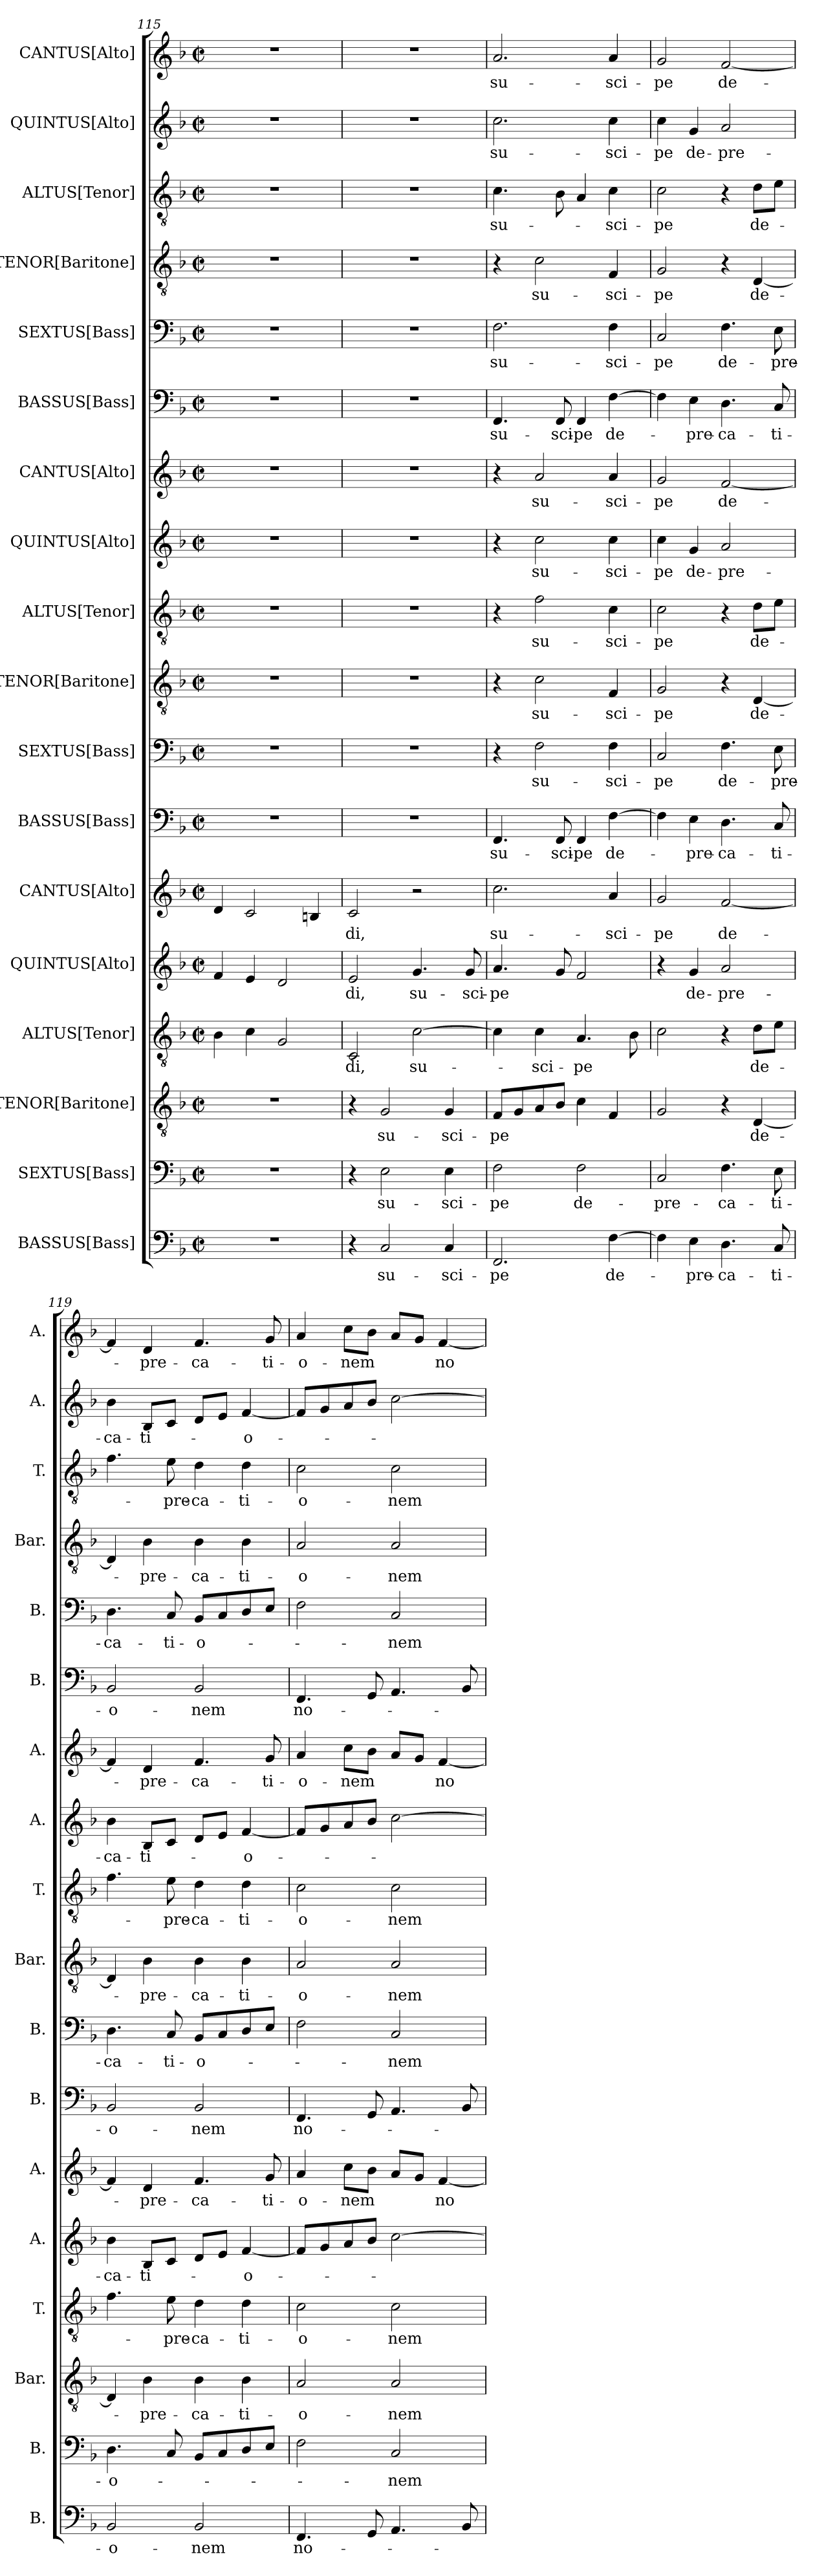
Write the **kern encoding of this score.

**kern	**text	**kern	**text	**kern	**text	**kern	**text	**kern	**text	**kern	**text	**kern	**text	**kern	**text	**kern	**text	**kern	**text	**kern	**text	**kern	**text	**kern	**text	**kern	**text	**kern	**text	**kern	**text	**kern	**text	**kern	**text
*part18	*part18	*part17	*part17	*part16	*part16	*part15	*part15	*part14	*part14	*part13	*part13	*part12	*part12	*part11	*part11	*part10	*part10	*part9	*part9	*part8	*part8	*part7	*part7	*part6	*part6	*part5	*part5	*part4	*part4	*part3	*part3	*part2	*part2	*part1	*part1
*staff18	*staff18	*staff17	*staff17	*staff16	*staff16	*staff15	*staff15	*staff14	*staff14	*staff13	*staff13	*staff12	*staff12	*staff11	*staff11	*staff10	*staff10	*staff9	*staff9	*staff8	*staff8	*staff7	*staff7	*staff6	*staff6	*staff5	*staff5	*staff4	*staff4	*staff3	*staff3	*staff2	*staff2	*staff1	*staff1
*I"BASSUS[Bass]	*	*I"SEXTUS[Bass]	*	*I"TENOR[Baritone]	*	*I"ALTUS[Tenor]	*	*I"QUINTUS[Alto]	*	*I"CANTUS[Alto]	*	*I"BASSUS[Bass]	*	*I"SEXTUS[Bass]	*	*I"TENOR[Baritone]	*	*I"ALTUS[Tenor]	*	*I"QUINTUS[Alto]	*	*I"CANTUS[Alto]	*	*I"BASSUS[Bass]	*	*I"SEXTUS[Bass]	*	*I"TENOR[Baritone]	*	*I"ALTUS[Tenor]	*	*I"QUINTUS[Alto]	*	*I"CANTUS[Alto]	*
*I'B.	*	*I'B.	*	*I'Bar.	*	*I'T.	*	*I'A.	*	*I'A.	*	*I'B.	*	*I'B.	*	*I'Bar.	*	*I'T.	*	*I'A.	*	*I'A.	*	*I'B.	*	*I'B.	*	*I'Bar.	*	*I'T.	*	*I'A.	*	*I'A.	*
*clefF4	*	*clefF4	*	*clefGv2	*	*clefGv2	*	*clefG2	*	*clefG2	*	*clefF4	*	*clefF4	*	*clefGv2	*	*clefGv2	*	*clefG2	*	*clefG2	*	*clefF4	*	*clefF4	*	*clefGv2	*	*clefGv2	*	*clefG2	*	*clefG2	*
*	*	*	*	*ITrd7c12	*	*ITrd7c12	*	*	*	*	*	*	*	*	*	*ITrd7c12	*	*ITrd7c12	*	*	*	*	*	*	*	*	*	*ITrd7c12	*	*ITrd7c12	*	*	*	*	*
*k[b-]	*	*k[b-]	*	*k[b-]	*	*k[b-]	*	*k[b-]	*	*k[b-]	*	*k[b-]	*	*k[b-]	*	*k[b-]	*	*k[b-]	*	*k[b-]	*	*k[b-]	*	*k[b-]	*	*k[b-]	*	*k[b-]	*	*k[b-]	*	*k[b-]	*	*k[b-]	*
*F:	*	*F:	*	*F:	*	*F:	*	*F:	*	*F:	*	*F:	*	*F:	*	*F:	*	*F:	*	*F:	*	*F:	*	*F:	*	*F:	*	*F:	*	*F:	*	*F:	*	*F:	*
*M2/2	*	*M2/2	*	*M2/2	*	*M2/2	*	*M2/2	*	*M2/2	*	*M2/2	*	*M2/2	*	*M2/2	*	*M2/2	*	*M2/2	*	*M2/2	*	*M2/2	*	*M2/2	*	*M2/2	*	*M2/2	*	*M2/2	*	*M2/2	*
*met(c|)	*	*met(c|)	*	*met(c|)	*	*met(c|)	*	*met(c|)	*	*met(c|)	*	*met(c|)	*	*met(c|)	*	*met(c|)	*	*met(c|)	*	*met(c|)	*	*met(c|)	*	*met(c|)	*	*met(c|)	*	*met(c|)	*	*met(c|)	*	*met(c|)	*	*met(c|)	*
=115	=115	=115	=115	=115	=115	=115	=115	=115	=115	=115	=115	=115	=115	=115	=115	=115	=115	=115	=115	=115	=115	=115	=115	=115	=115	=115	=115	=115	=115	=115	=115	=115	=115	=115	=115
1r	.	1r	.	1r	.	4BB-\	.	4f/	.	4d/	.	1r	.	1r	.	1r	.	1r	.	1r	.	1r	.	1r	.	1r	.	1r	.	1r	.	1r	.	1r	.
.	.	.	.	.	.	4C\	.	4e/	.	2c/	.	.	.	.	.	.	.	.	.	.	.	.	.	.	.	.	.	.	.	.	.	.	.	.	.
.	.	.	.	.	.	2GG/	.	2d/	.	.	.	.	.	.	.	.	.	.	.	.	.	.	.	.	.	.	.	.	.	.	.	.	.	.	.
.	.	.	.	.	.	.	.	.	.	4Bn/	.	.	.	.	.	.	.	.	.	.	.	.	.	.	.	.	.	.	.	.	.	.	.	.	.
=116	=116	=116	=116	=116	=116	=116	=116	=116	=116	=116	=116	=116	=116	=116	=116	=116	=116	=116	=116	=116	=116	=116	=116	=116	=116	=116	=116	=116	=116	=116	=116	=116	=116	=116	=116
!	!	!	!	!	!	!	!LO:LY:b	!	!LO:LY:b	!	!LO:LY:b	!	!	!	!	!	!	!	!	!	!	!	!	!	!	!	!	!	!	!	!	!	!	!	!
4r	.	4r	.	4r	.	2CC/	-di,	2e/	-di,	2c/	-di,	1r	.	1r	.	1r	.	1r	.	1r	.	1r	.	1r	.	1r	.	1r	.	1r	.	1r	.	1r	.
!	!LO:LY:b	!	!LO:LY:b	!	!LO:LY:b	!	!	!	!	!	!	!	!	!	!	!	!	!	!	!	!	!	!	!	!	!	!	!	!	!	!	!	!	!	!
2C/	su-	2E\	su-	2GG/	su-	.	.	.	.	.	.	.	.	.	.	.	.	.	.	.	.	.	.	.	.	.	.	.	.	.	.	.	.	.	.
!	!	!	!	!	!	!	!LO:LY:b	!	!LO:LY:b	!	!	!	!	!	!	!	!	!	!	!	!	!	!	!	!	!	!	!	!	!	!	!	!	!	!
.	.	.	.	.	.	[>2C\	su-	4.g/	su-	2r	.	.	.	.	.	.	.	.	.	.	.	.	.	.	.	.	.	.	.	.	.	.	.	.	.
!	!LO:LY:b	!	!LO:LY:b	!	!LO:LY:b	!	!	!	!	!	!	!	!	!	!	!	!	!	!	!	!	!	!	!	!	!	!	!	!	!	!	!	!	!	!
4C/	-sci-	4E\	-sci-	4GG/	-sci-	.	.	.	.	.	.	.	.	.	.	.	.	.	.	.	.	.	.	.	.	.	.	.	.	.	.	.	.	.	.
!	!	!	!	!	!	!	!	!	!LO:LY:b	!	!	!	!	!	!	!	!	!	!	!	!	!	!	!	!	!	!	!	!	!	!	!	!	!	!
.	.	.	.	.	.	.	.	8g/	-sci-	.	.	.	.	.	.	.	.	.	.	.	.	.	.	.	.	.	.	.	.	.	.	.	.	.	.
=117	=117	=117	=117	=117	=117	=117	=117	=117	=117	=117	=117	=117	=117	=117	=117	=117	=117	=117	=117	=117	=117	=117	=117	=117	=117	=117	=117	=117	=117	=117	=117	=117	=117	=117	=117
!	!LO:LY:b	!	!LO:LY:b	!	!LO:LY:b	!	!	!	!LO:LY:b	!	!LO:LY:b	!	!LO:LY:b	!	!	!	!	!	!	!	!	!	!	!	!LO:LY:b	!	!LO:LY:b	!	!	!	!LO:LY:b	!	!LO:LY:b	!	!LO:LY:b
2.FF/	-pe	2F\	-pe	8FF/L	-pe	4C\]	.	4.a/	-pe	2.cc\	su-	4.FF/	su-	4r	.	4r	.	4r	.	4r	.	4r	.	4.FF/	su-	2.F\	su-	4r	.	4.C\	su-	2.cc\	su-	2.a/	su-
.	.	.	.	8GG/	.	.	.	.	.	.	.	.	.	.	.	.	.	.	.	.	.	.	.	.	.	.	.	.	.	.	.	.	.	.	.
!	!	!	!	!	!	!	!LO:LY:b	!	!	!	!	!	!	!	!LO:LY:b	!	!LO:LY:b	!	!LO:LY:b	!	!LO:LY:b	!	!LO:LY:b	!	!	!	!	!	!LO:LY:b	!	!	!	!	!	!
.	.	.	.	8AA/	.	4C\	-sci-	.	.	.	.	.	.	2F\	su-	2C\	su-	2F\	su-	2cc\	su-	2a/	su-	.	.	.	.	2C\	su-	.	.	.	.	.	.
!	!	!	!	!	!	!	!	!	!	!	!	!	!LO:LY:b	!	!	!	!	!	!	!	!	!	!	!	!LO:LY:b	!	!	!	!	!	!	!	!	!	!
.	.	.	.	8BB-/J	.	.	.	8g/	.	.	.	8FF/	-sci-	.	.	.	.	.	.	.	.	.	.	8FF/	-sci-	.	.	.	.	8BB-\	.	.	.	.	.
!	!	!	!LO:LY:b	!	!	!	!LO:LY:b	!	!	!	!	!	!LO:LY:b	!	!	!	!	!	!	!	!	!	!	!	!LO:LY:b	!	!	!	!	!	!	!	!	!	!
.	.	2F\	de-	4C\	.	4.AA/	-pe	2f/	.	.	.	4FF/	-pe	.	.	.	.	.	.	.	.	.	.	4FF/	-pe	.	.	.	.	4AA/	.	.	.	.	.
!	!LO:LY:b	!	!	!	!	!	!	!	!	!	!LO:LY:b	!	!LO:LY:b	!	!LO:LY:b	!	!LO:LY:b	!	!LO:LY:b	!	!LO:LY:b	!	!LO:LY:b	!	!LO:LY:b	!	!LO:LY:b	!	!LO:LY:b	!	!LO:LY:b	!	!LO:LY:b	!	!LO:LY:b
[>4F\	de-	.	.	4FF/	.	.	.	.	.	4a/	-sci-	[>4F\	de-	4F\	-sci-	4FF/	-sci-	4C\	-sci-	4cc\	-sci-	4a/	-sci-	[>4F\	de-	4F\	-sci-	4FF/	-sci-	4C\	-sci-	4cc\	-sci-	4a/	-sci-
.	.	.	.	.	.	8BB-\	.	.	.	.	.	.	.	.	.	.	.	.	.	.	.	.	.	.	.	.	.	.	.	.	.	.	.	.	.
=118	=118	=118	=118	=118	=118	=118	=118	=118	=118	=118	=118	=118	=118	=118	=118	=118	=118	=118	=118	=118	=118	=118	=118	=118	=118	=118	=118	=118	=118	=118	=118	=118	=118	=118	=118
!	!	!	!LO:LY:b	!	!	!	!	!	!	!	!LO:LY:b	!	!	!	!LO:LY:b	!	!LO:LY:b	!	!LO:LY:b	!	!LO:LY:b	!	!LO:LY:b	!	!	!	!LO:LY:b	!	!LO:LY:b	!	!LO:LY:b	!	!LO:LY:b	!	!LO:LY:b
4F\]	.	2C/	-pre-	2GG/	.	2C\	.	4r	.	2g/	-pe	4F\]	.	2C/	-pe	2GG/	-pe	2C\	-pe	4cc\	-pe	2g/	-pe	4F\]	.	2C/	-pe	2GG/	-pe	2C\	-pe	4cc\	-pe	2g/	-pe
!	!LO:LY:b	!	!	!	!	!	!	!	!LO:LY:b	!	!	!	!LO:LY:b	!	!	!	!	!	!	!	!LO:LY:b	!	!	!	!LO:LY:b	!	!	!	!	!	!	!	!LO:LY:b	!	!
4E\	-pre-	.	.	.	.	.	.	4g/	de-	.	.	4E\	-pre-	.	.	.	.	.	.	4g/	de-	.	.	4E\	-pre-	.	.	.	.	.	.	4g/	de-	.	.
!	!LO:LY:b	!	!LO:LY:b	!	!	!	!	!	!LO:LY:b	!	!LO:LY:b	!	!LO:LY:b	!	!LO:LY:b	!	!	!	!	!	!LO:LY:b	!	!LO:LY:b	!	!LO:LY:b	!	!LO:LY:b	!	!	!	!	!	!LO:LY:b	!	!LO:LY:b
4.D\	-ca-	4.F\	-ca-	4r	.	4r	.	2a/	-pre-	[<2f/	de-	4.D\	-ca-	4.F\	de-	4r	.	4r	.	2a/	-pre-	[<2f/	de-	4.D\	-ca-	4.F\	de-	4r	.	4r	.	2a/	-pre-	[<2f/	de-
!	!	!	!	!	!LO:LY:b	!	!LO:LY:b	!	!	!	!	!	!	!	!	!	!LO:LY:b	!	!LO:LY:b	!	!	!	!	!	!	!	!	!	!LO:LY:b	!	!LO:LY:b	!	!	!	!
.	.	.	.	[<4DD/	de-	8D\L	de-	.	.	.	.	.	.	.	.	[<4DD/	de-	8D\L	de-	.	.	.	.	.	.	.	.	[<4DD/	de-	8D\L	de-	.	.	.	.
!	!LO:LY:b	!	!LO:LY:b	!	!	!	!	!	!	!	!	!	!LO:LY:b	!	!LO:LY:b	!	!	!	!	!	!	!	!	!	!LO:LY:b	!	!LO:LY:b	!	!	!	!	!	!	!	!
8C/	-ti-	8E\	-ti-	.	.	8E\J	.	.	.	.	.	8C/	-ti-	8E\	-pre-	.	.	8E\J	.	.	.	.	.	8C/	-ti-	8E\	-pre-	.	.	8E\J	.	.	.	.	.
=119	=119	=119	=119	=119	=119	=119	=119	=119	=119	=119	=119	=119	=119	=119	=119	=119	=119	=119	=119	=119	=119	=119	=119	=119	=119	=119	=119	=119	=119	=119	=119	=119	=119	=119	=119
!	!LO:LY:b	!	!LO:LY:b	!	!	!	!	!	!LO:LY:b	!	!	!	!LO:LY:b	!	!LO:LY:b	!	!	!	!	!	!LO:LY:b	!	!	!	!LO:LY:b	!	!LO:LY:b	!	!	!	!	!	!LO:LY:b	!	!
2BB-/	-o-	4.D\	-o-	4DD/]	.	4.F\	.	4b-\	-ca-	4f/]	.	2BB-/	-o-	4.D\	-ca-	4DD/]	.	4.F\	.	4b-\	-ca-	4f/]	.	2BB-/	-o-	4.D\	-ca-	4DD/]	.	4.F\	.	4b-\	-ca-	4f/]	.
!	!	!	!	!	!LO:LY:b	!	!	!	!LO:LY:b	!	!LO:LY:b	!	!	!	!	!	!LO:LY:b	!	!	!	!LO:LY:b	!	!LO:LY:b	!	!	!	!	!	!LO:LY:b	!	!	!	!LO:LY:b	!	!LO:LY:b
.	.	.	.	4BB-\	-pre-	.	.	8B-/L	-ti-	4d/	-pre-	.	.	.	.	4BB-\	-pre-	.	.	8B-/L	-ti-	4d/	-pre-	.	.	.	.	4BB-\	-pre-	.	.	8B-/L	-ti-	4d/	-pre-
!	!	!	!	!	!	!	!LO:LY:b	!	!	!	!	!	!	!	!LO:LY:b	!	!	!	!LO:LY:b	!	!	!	!	!	!	!	!LO:LY:b	!	!	!	!LO:LY:b	!	!	!	!
.	.	8C/	.	.	.	8E\	-pre-	8c/J	.	.	.	.	.	8C/	-ti-	.	.	8E\	-pre-	8c/J	.	.	.	.	.	8C/	-ti-	.	.	8E\	-pre-	8c/J	.	.	.
!	!LO:LY:b	!	!	!	!LO:LY:b	!	!LO:LY:b	!	!	!	!LO:LY:b	!	!LO:LY:b	!	!LO:LY:b	!	!LO:LY:b	!	!LO:LY:b	!	!	!	!LO:LY:b	!	!LO:LY:b	!	!LO:LY:b	!	!LO:LY:b	!	!LO:LY:b	!	!	!	!LO:LY:b
2BB-/	-nem	8BB-/L	.	4BB-\	-ca-	4D\	-ca-	8d/L	.	4.f/	-ca-	2BB-/	-nem	8BB-/L	-o-	4BB-\	-ca-	4D\	-ca-	8d/L	.	4.f/	-ca-	2BB-/	-nem	8BB-/L	-o-	4BB-\	-ca-	4D\	-ca-	8d/L	.	4.f/	-ca-
.	.	8C/	.	.	.	.	.	8e/J	.	.	.	.	.	8C/	.	.	.	.	.	8e/J	.	.	.	.	.	8C/	.	.	.	.	.	8e/J	.	.	.
!	!	!	!	!	!LO:LY:b	!	!LO:LY:b	!	!LO:LY:b	!	!	!	!	!	!	!	!LO:LY:b	!	!LO:LY:b	!	!LO:LY:b	!	!	!	!	!	!	!	!LO:LY:b	!	!LO:LY:b	!	!LO:LY:b	!	!
.	.	8D/	.	4BB-\	-ti-	4D\	-ti-	[<4f/	-o-	.	.	.	.	8D/	.	4BB-\	-ti-	4D\	-ti-	[<4f/	-o-	.	.	.	.	8D/	.	4BB-\	-ti-	4D\	-ti-	[<4f/	-o-	.	.
!	!	!	!	!	!	!	!	!	!	!	!LO:LY:b	!	!	!	!	!	!	!	!	!	!	!	!LO:LY:b	!	!	!	!	!	!	!	!	!	!	!	!LO:LY:b
.	.	8E/J	.	.	.	.	.	.	.	8g/	-ti-	.	.	8E/J	.	.	.	.	.	.	.	8g/	-ti-	.	.	8E/J	.	.	.	.	.	.	.	8g/	-ti-
=120	=120	=120	=120	=120	=120	=120	=120	=120	=120	=120	=120	=120	=120	=120	=120	=120	=120	=120	=120	=120	=120	=120	=120	=120	=120	=120	=120	=120	=120	=120	=120	=120	=120	=120	=120
!	!LO:LY:b	!	!	!	!LO:LY:b	!	!LO:LY:b	!	!	!	!LO:LY:b	!	!LO:LY:b	!	!	!	!LO:LY:b	!	!LO:LY:b	!	!	!	!LO:LY:b	!	!LO:LY:b	!	!	!	!LO:LY:b	!	!LO:LY:b	!	!	!	!LO:LY:b
4.FF/	no-	2F\	.	2AA/	-o-	2C\	-o-	8f/L]	.	4a/	-o-	4.FF/	no-	2F\	.	2AA/	-o-	2C\	-o-	8f/L]	.	4a/	-o-	4.FF/	no-	2F\	.	2AA/	-o-	2C\	-o-	8f/L]	.	4a/	-o-
.	.	.	.	.	.	.	.	8g/	.	.	.	.	.	.	.	.	.	.	.	8g/	.	.	.	.	.	.	.	.	.	.	.	8g/	.	.	.
!	!	!	!	!	!	!	!	!	!	!	!LO:LY:b	!	!	!	!	!	!	!	!	!	!	!	!LO:LY:b	!	!	!	!	!	!	!	!	!	!	!	!LO:LY:b
.	.	.	.	.	.	.	.	8a/	.	8cc\L	-nem	.	.	.	.	.	.	.	.	8a/	.	8cc\L	-nem	.	.	.	.	.	.	.	.	8a/	.	8cc\L	-nem
8GG/	.	.	.	.	.	.	.	8b-/J	.	8b-\J	.	8GG/	.	.	.	.	.	.	.	8b-/J	.	8b-\J	.	8GG/	.	.	.	.	.	.	.	8b-/J	.	8b-\J	.
!	!	!	!LO:LY:b	!	!LO:LY:b	!	!LO:LY:b	!	!	!	!	!	!	!	!LO:LY:b	!	!LO:LY:b	!	!LO:LY:b	!	!	!	!	!	!	!	!LO:LY:b	!	!LO:LY:b	!	!LO:LY:b	!	!	!	!
4.AA/	.	2C/	-nem	2AA/	-nem	2C\	-nem	[>2cc\	.	8a/L	.	4.AA/	.	2C/	-nem	2AA/	-nem	2C\	-nem	[>2cc\	.	8a/L	.	4.AA/	.	2C/	-nem	2AA/	-nem	2C\	-nem	[>2cc\	.	8a/L	.
.	.	.	.	.	.	.	.	.	.	8g/J	.	.	.	.	.	.	.	.	.	.	.	8g/J	.	.	.	.	.	.	.	.	.	.	.	8g/J	.
!	!	!	!	!	!	!	!	!	!	!	!LO:LY:b	!	!	!	!	!	!	!	!	!	!	!	!LO:LY:b	!	!	!	!	!	!	!	!	!	!	!	!LO:LY:b
.	.	.	.	.	.	.	.	.	.	[<4f/	no-	.	.	.	.	.	.	.	.	.	.	[<4f/	no-	.	.	.	.	.	.	.	.	.	.	[<4f/	no-
8BB-/	.	.	.	.	.	.	.	.	.	.	.	8BB-/	.	.	.	.	.	.	.	.	.	.	.	8BB-/	.	.	.	.	.	.	.	.	.	.	.
=	=	=	=	=	=	=	=	=	=	=	=	=	=	=	=	=	=	=	=	=	=	=	=	=	=	=	=	=	=	=	=	=	=	=	=
*-	*-	*-	*-	*-	*-	*-	*-	*-	*-	*-	*-	*-	*-	*-	*-	*-	*-	*-	*-	*-	*-	*-	*-	*-	*-	*-	*-	*-	*-	*-	*-	*-	*-	*-	*-
